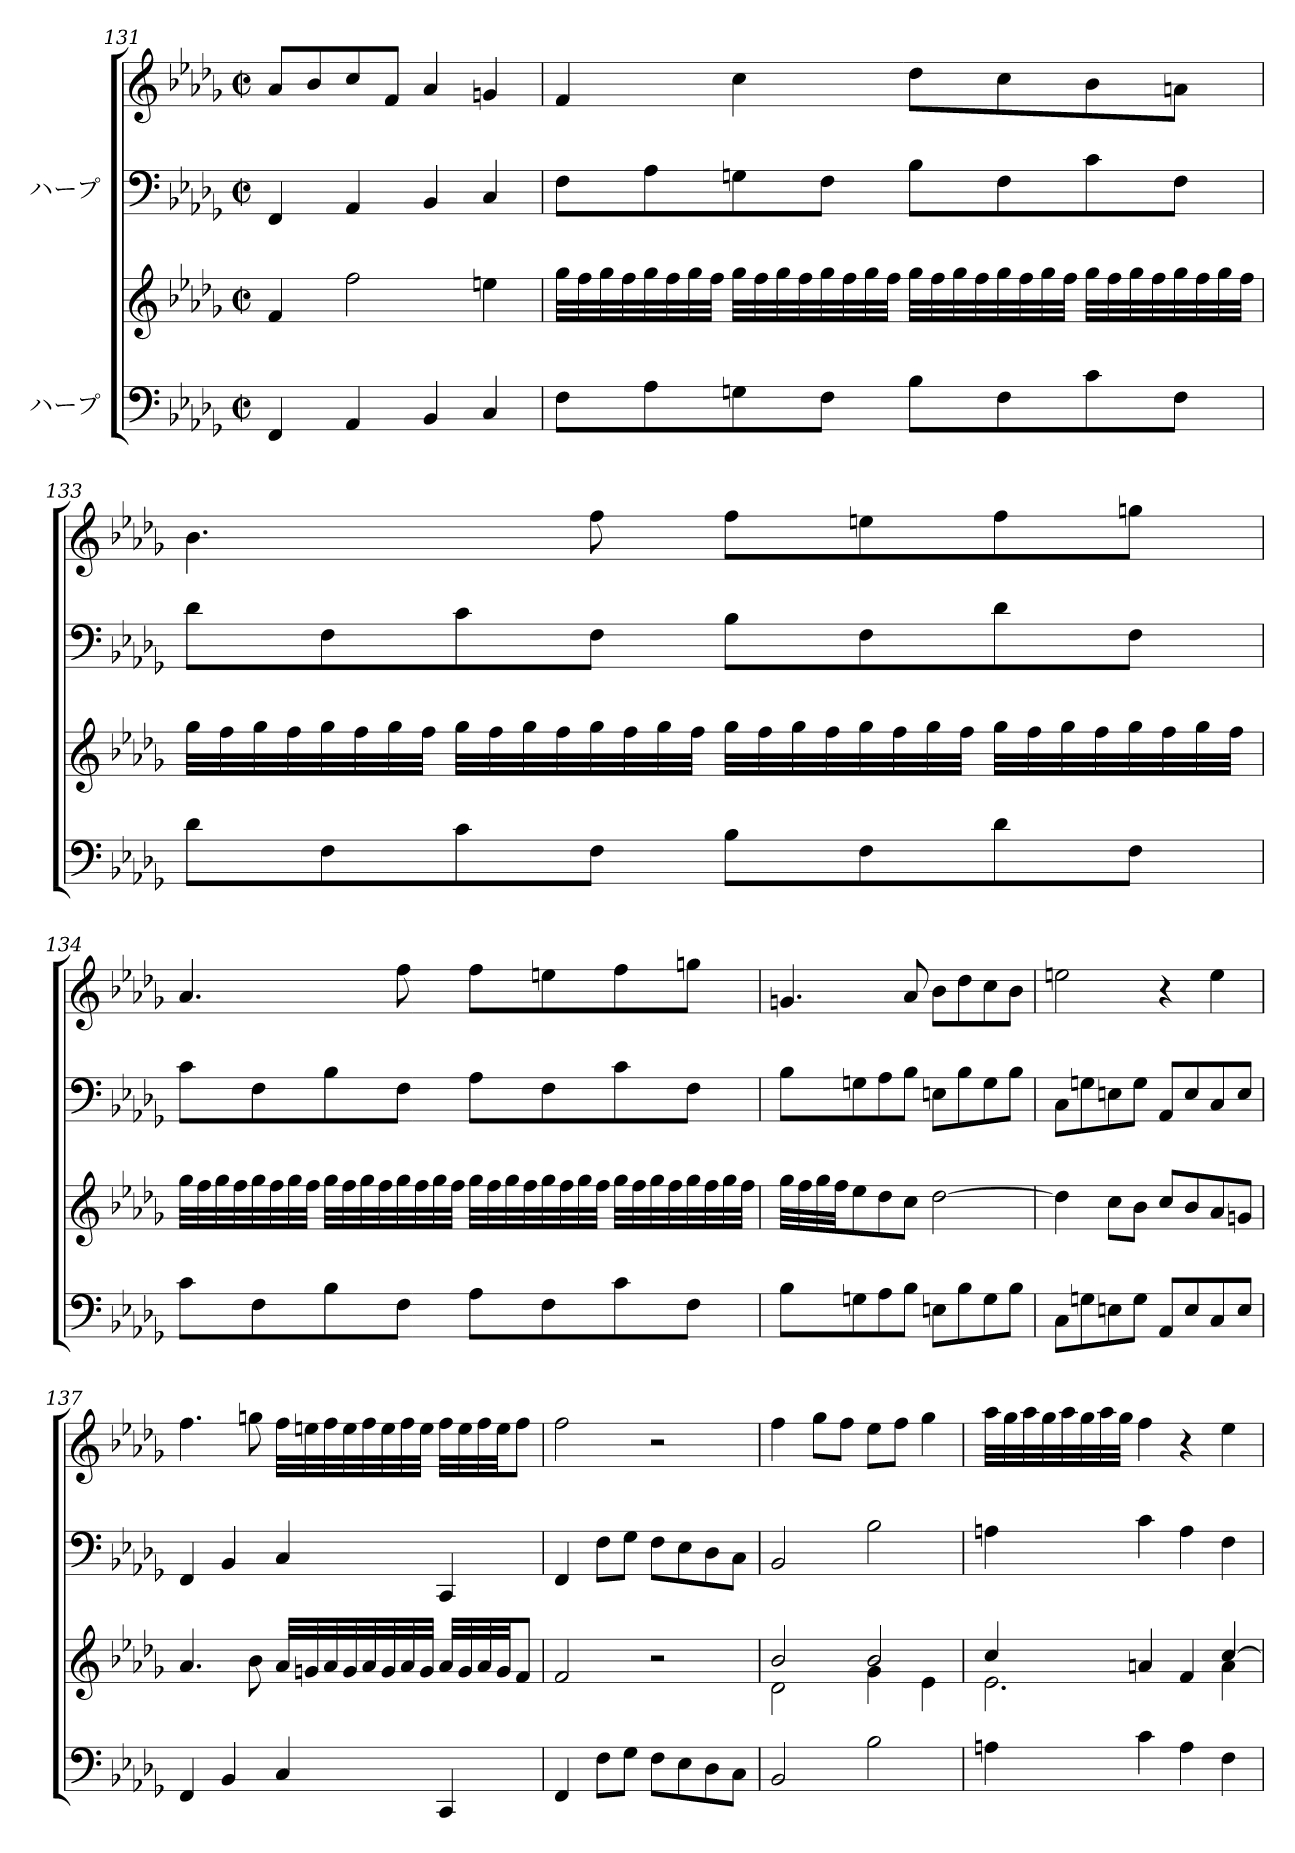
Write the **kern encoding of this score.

**kern	**kern	**kern	**kern
*part2	*part2	*part1	*part1
*staff4	*staff3	*staff2	*staff1
*I"ハープ	*	*I"ハープ	*
*clefF4	*clefG2	*clefF4	*clefG2
*k[b-e-a-d-g-]	*k[b-e-a-d-g-]	*k[b-e-a-d-g-]	*k[b-e-a-d-g-]
*M2/2	*M2/2	*M2/2	*M2/2
*met(c|)	*met(c|)	*met(c|)	*met(c|)
=131	=131	=131	=131
4FF/	4f/	4FF/	8a-/L
.	.	.	8b-/
4AA-/	2ff\	4AA-/	8cc/
.	.	.	8f/J
4BB-/	.	4BB-/	4a-/
4C/	4een\	4C/	4gn/
!!LO:LB:g=z
=132	=132	=132	=132
8F\L	32gg-\LLL	8F\L	4f/
.	32ff\	.	.
.	32gg-\	.	.
.	32ff\	.	.
8A-\	32gg-\	8A-\	.
.	32ff\	.	.
.	32gg-\	.	.
.	32ff\JJJ	.	.
8Gn\	32gg-\LLL	8Gn\	4cc\
.	32ff\	.	.
.	32gg-\	.	.
.	32ff\	.	.
8F\J	32gg-\	8F\J	.
.	32ff\	.	.
.	32gg-\	.	.
.	32ff\JJJ	.	.
8B-\L	32gg-\LLL	8B-\L	8dd-\L
.	32ff\	.	.
.	32gg-\	.	.
.	32ff\	.	.
8F\	32gg-\	8F\	8cc\
.	32ff\	.	.
.	32gg-\	.	.
.	32ff\JJJ	.	.
8c\	32gg-\LLL	8c\	8b-\
.	32ff\	.	.
.	32gg-\	.	.
.	32ff\	.	.
8F\J	32gg-\	8F\J	8an\J
.	32ff\	.	.
.	32gg-\	.	.
.	32ff\JJJ	.	.
!!LO:PB:g=z
=133	=133	=133	=133
8d-\L	32gg-\LLL	8d-\L	4.b-\
.	32ff\	.	.
.	32gg-\	.	.
.	32ff\	.	.
8F\	32gg-\	8F\	.
.	32ff\	.	.
.	32gg-\	.	.
.	32ff\JJJ	.	.
8c\	32gg-\LLL	8c\	.
.	32ff\	.	.
.	32gg-\	.	.
.	32ff\	.	.
8F\J	32gg-\	8F\J	8ff\
.	32ff\	.	.
.	32gg-\	.	.
.	32ff\JJJ	.	.
8B-\L	32gg-\LLL	8B-\L	8ff\L
.	32ff\	.	.
.	32gg-\	.	.
.	32ff\	.	.
8F\	32gg-\	8F\	8een\
.	32ff\	.	.
.	32gg-\	.	.
.	32ff\JJJ	.	.
8d-\	32gg-\LLL	8d-\	8ff\
.	32ff\	.	.
.	32gg-\	.	.
.	32ff\	.	.
8F\J	32gg-\	8F\J	8ggn\J
.	32ff\	.	.
.	32gg-\	.	.
.	32ff\JJJ	.	.
!!LO:LB:g=z
=134	=134	=134	=134
8c\L	32gg-\LLL	8c\L	4.a-/
.	32ff\	.	.
.	32gg-\	.	.
.	32ff\	.	.
8F\	32gg-\	8F\	.
.	32ff\	.	.
.	32gg-\	.	.
.	32ff\JJJ	.	.
8B-\	32gg-\LLL	8B-\	.
.	32ff\	.	.
.	32gg-\	.	.
.	32ff\	.	.
8F\J	32gg-\	8F\J	8ff\
.	32ff\	.	.
.	32gg-\	.	.
.	32ff\JJJ	.	.
8A-\L	32gg-\LLL	8A-\L	8ff\L
.	32ff\	.	.
.	32gg-\	.	.
.	32ff\	.	.
8F\	32gg-\	8F\	8een\
.	32ff\	.	.
.	32gg-\	.	.
.	32ff\JJJ	.	.
8c\	32gg-\LLL	8c\	8ff\
.	32ff\	.	.
.	32gg-\	.	.
.	32ff\	.	.
8F\J	32gg-\	8F\J	8ggn\J
.	32ff\	.	.
.	32gg-\	.	.
.	32ff\JJJ	.	.
=135	=135	=135	=135
8B-\L	32gg-\LLL	8B-\L	4.gn/
.	32ff\	.	.
.	32gg-\	.	.
.	32ff\JJ	.	.
8Gn\	8ee-\	8Gn\	.
8A-\	8dd-\	8A-\	.
8B-\J	8cc\J	8B-\J	8a-/
8En\L	[2dd-\	8En\L	8b-\L
8B-\	.	8B-\	8dd-\
8G\	.	8G\	8cc\
8B-\J	.	8B-\J	8b-\J
!!LO:LB:g=z
=136	=136	=136	=136
8C\L	4dd-\]	8C\L	2een\
8Gn\	.	8Gn\	.
8En\	8cc\L	8En\	.
8G\J	8b-\J	8G\J	.
8AA-/L	8cc/L	8AA-/L	4r
8E/	8b-/	8E/	.
8C/	8a-/	8C/	4ee\
8E/J	8gn/J	8E/J	.
=137	=137	=137	=137
4FF/	4.a-/	4FF/	4.ff\
4BB-/	.	4BB-/	.
.	8b-\	.	8ggn\
4C/	32a-/LLL	4C/	32ff\LLL
.	32gn/	.	32een\
.	32a-/	.	32ff\
.	32g/	.	32ee\
.	32a-/	.	32ff\
.	32g/	.	32ee\
.	32a-/	.	32ff\
.	32g/JJJ	.	32ee\JJJ
4CC/	32a-/LLL	4CC/	32ff\LLL
.	32g/	.	32ee\
.	32a-/	.	32ff\
.	32g/JJ	.	32ee\JJ
.	8f/J	.	8ff\J
=138	=138	=138	=138
4FF/	2f/	4FF/	2ff\
8F\L	.	8F\L	.
8G-\J	.	8G-\J	.
8F\L	2r	8F\L	2r
8E-\	.	8E-\	.
8D-\	.	8D-\	.
8C\J	.	8C\J	.
=139	=139	=139	=139
*	*^	*	*
2BB-/	2b-/	2d-\	2BB-/	4ff\
.	.	.	.	8gg-\L
.	.	.	.	8ff\J
2B-\	2b-/	4g-\	2B-\	8ee-\L
.	.	.	.	8ff\J
.	.	4e-\	.	4gg-\
!!LO:PB:g=z
=140	=140	=140	=140	=140
4An\	4cc/	2.e-\	4An\	32aa-\LLL
.	.	.	.	32gg-\
.	.	.	.	32aa-\
.	.	.	.	32gg-\
.	.	.	.	32aa-\
.	.	.	.	32gg-\
.	.	.	.	32aa-\
.	.	.	.	32gg-\JJJ
4c\	4an/	.	4c\	4ff\
4A\	4f/	.	4A\	4r
4F\	[4cc/	4a\	4F\	4ee-\
*	*v	*v	*	*
=	=	=	=
*-	*-	*-	*-
